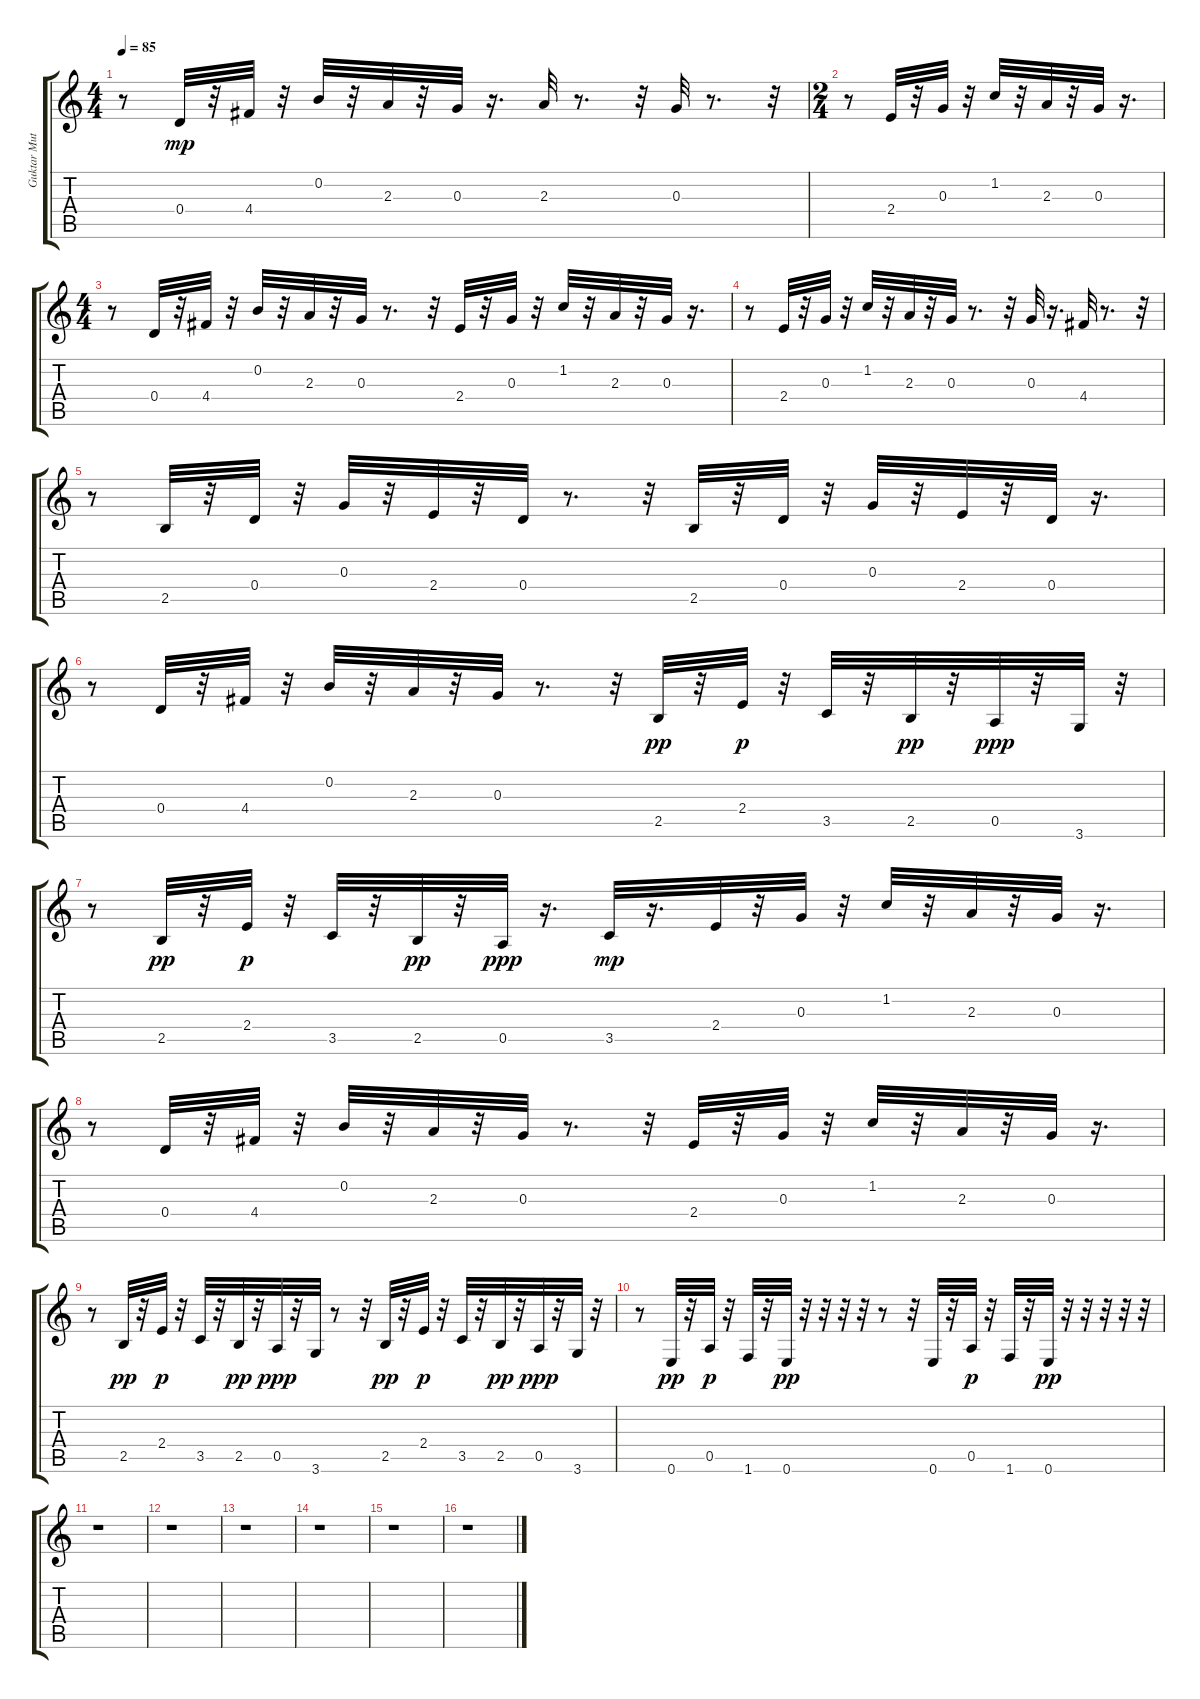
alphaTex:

\track ("Guktar Muted" "Guktar Mut") {instrument electricguitarmuted}
\staff {score tabs}
\tuning (E4 B3 G3 D3 A2 E2) {hide}
\ts (4 4)
\tempo 85
\clef g2
\ks c
r.8{dy mp} 0.4.32 r.32 4.4.32 r.32 0.2.32 r.32 2.3.32 r.32 0.3.32 r.16{d} 2.3.32 r.8{d} r.32 0.3.32 r.8{d} r.32 |
\ts (2 4)
r.8 2.4.32 r.32 0.3.32 r.32 1.2.32 r.32 2.3.32 r.32 0.3.32 r.16{d} |
\ts (4 4)
r.8 0.4.32 r.32 4.4.32 r.32 0.2.32 r.32 2.3.32 r.32 0.3.32 r.8{d} r.32 2.4.32 r.32 0.3.32 r.32 1.2.32 r.32 2.3.32 r.32 0.3.32 r.16{d} |
r.8 2.4.32 r.32 0.3.32 r.32 1.2.32 r.32 2.3.32 r.32 0.3.32 r.8{d} r.32 0.3.32 r.16{d} 4.4.32 r.8{d} r.32 |
r.8 2.5.32 r.32 0.4.32 r.32 0.3.32 r.32 2.4.32 r.32 0.4.32 r.8{d} r.32 2.5.32 r.32 0.4.32 r.32 0.3.32 r.32 2.4.32 r.32 0.4.32 r.16{d} |
r.8 0.4.32 r.32 4.4.32 r.32 0.2.32 r.32 2.3.32 r.32 0.3.32 r.8{d} r.32 2.5.32{dy pp} r.32 2.4.32{dy p} r.32 3.5.32 r.32 2.5.32{dy pp} r.32 0.5.32{dy ppp} r.32 3.6.32 r.32 |
r.8 2.5.32{dy pp} r.32 2.4.32{dy p} r.32 3.5.32 r.32 2.5.32{dy pp} r.32 0.5.32{dy ppp} r.16{d} 3.5.32{dy mp} r.16{d} 2.4.32 r.32 0.3.32 r.32 1.2.32 r.32 2.3.32 r.32 0.3.32 r.16{d} |
r.8 0.4.32 r.32 4.4.32 r.32 0.2.32 r.32 2.3.32 r.32 0.3.32 r.8{d} r.32 2.4.32 r.32 0.3.32 r.32 1.2.32 r.32 2.3.32 r.32 0.3.32 r.16{d} |
r.8 2.5.32{dy pp} r.32 2.4.32{dy p} r.32 3.5.32 r.32 2.5.32{dy pp} r.32 0.5.32{dy ppp} r.32 3.6.32 r.8 r.32 2.5.32{dy pp} r.32 2.4.32{dy p} r.32 3.5.32 r.32 2.5.32{dy pp} r.32 0.5.32{dy ppp} r.32 3.6.32 r.32 |
r.8 0.6.32{dy pp} r.32 0.5.32{dy p} r.32 1.6.32 r.32 0.6.32{dy pp} r.32 r.32 r.32 r.32 r.8 r.32 0.6.32 r.32 0.5.32{dy p} r.32 1.6.32 r.32 0.6.32{dy pp} r.32 r.32 r.32 r.32 r.32 |
r.1 |
r.1 |
r.1 |
r.1 |
r.1 |
r.1
